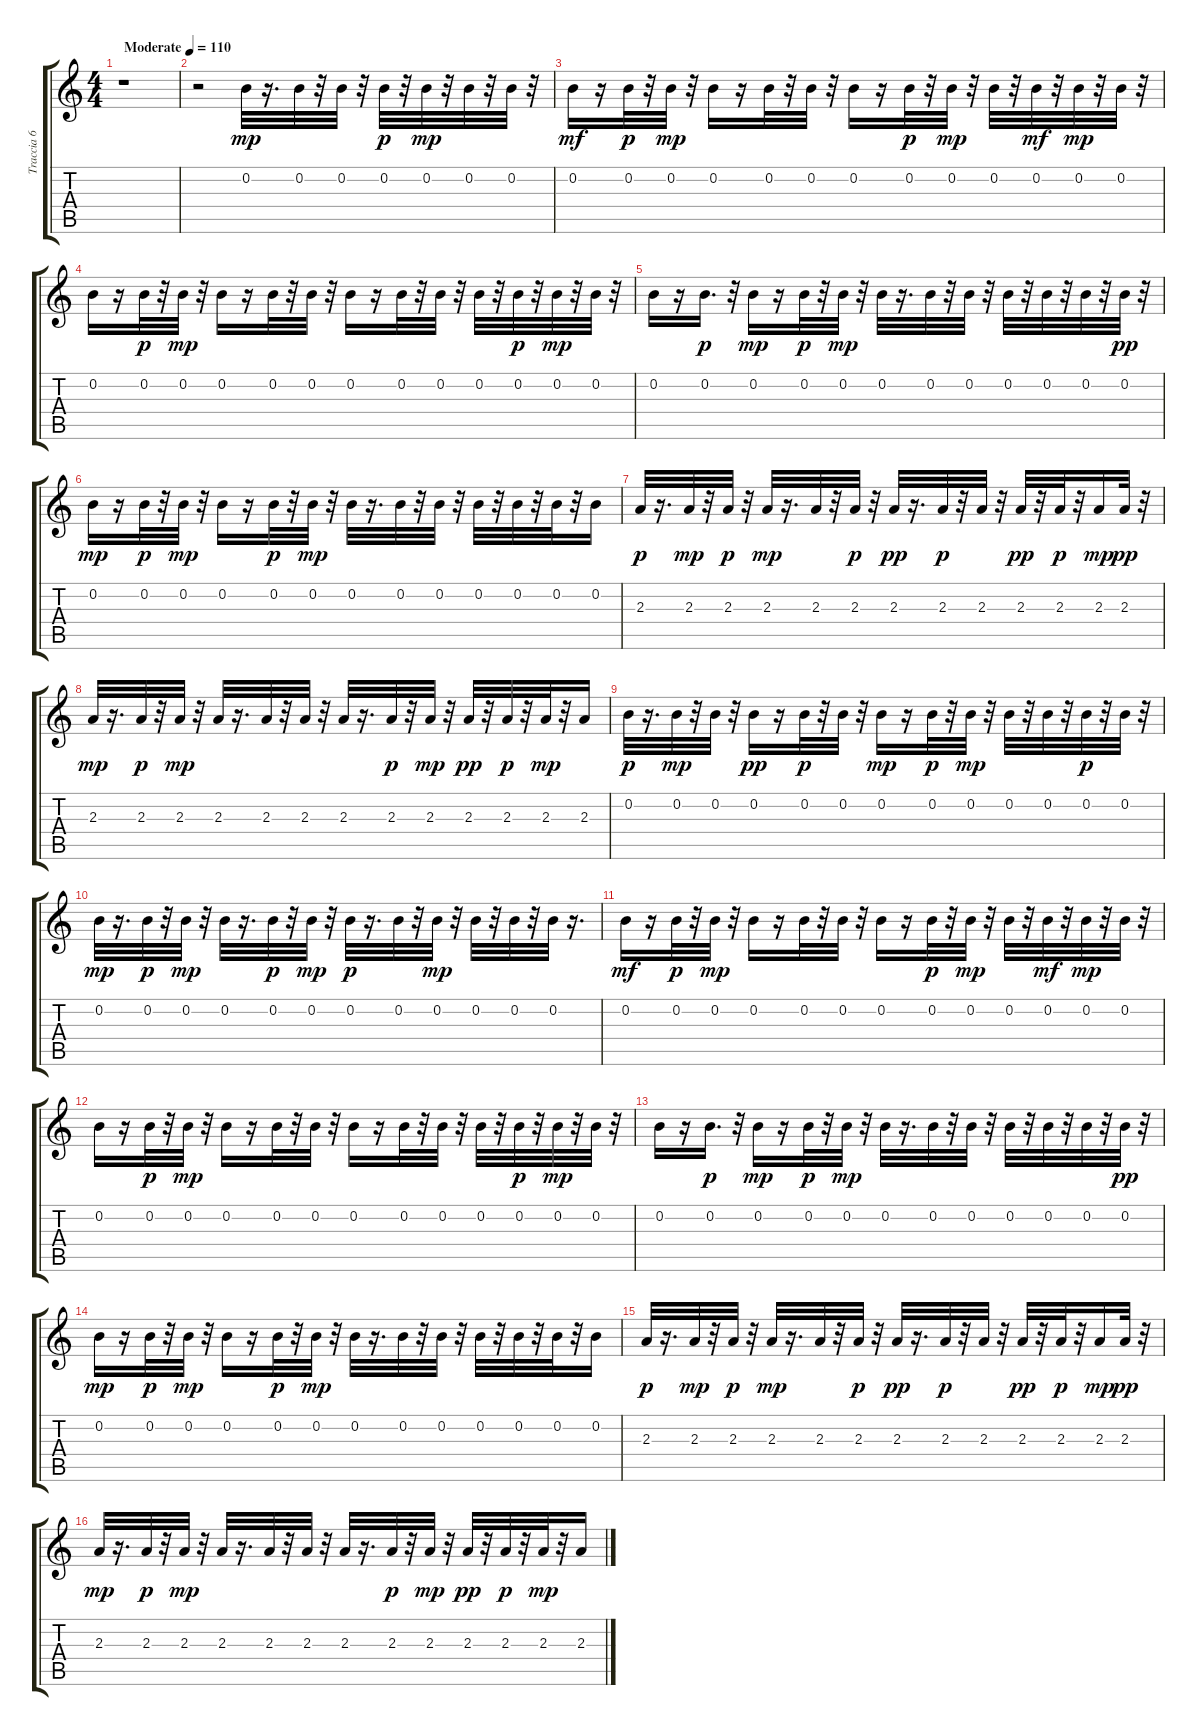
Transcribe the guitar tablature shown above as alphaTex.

\track ("Traccia 6" "Traccia 6") {instrument electricguitarmuted}
\staff {score tabs}
\tuning (E4 B3 G3 D3 A2 E2) {hide}
\ts (4 4)
\tempo (110 "Moderate")
\clef g2
\ks c
r.1{dy mp instrument electricguitarmuted} |
r.2 0.2.32 r.16{d} 0.2.32 r.32 0.2.32 r.32 0.2.32{dy p} r.32 0.2.32{dy mp} r.32 0.2.32 r.32 0.2.32 r.32 |
0.2.16{dy mf} r.16 0.2.32{dy p} r.32 0.2.32{dy mp} r.32 0.2.16 r.16 0.2.32 r.32 0.2.32 r.32 0.2.16 r.16 0.2.32{dy p} r.32 0.2.32{dy mp} r.32 0.2.32 r.32 0.2.32{dy mf} r.32 0.2.32{dy mp} r.32 0.2.32 r.32 |
0.2.16 r.16 0.2.32{dy p} r.32 0.2.32{dy mp} r.32 0.2.16 r.16 0.2.32 r.32 0.2.32 r.32 0.2.16 r.16 0.2.32 r.32 0.2.32 r.32 0.2.32 r.32 0.2.32{dy p} r.32 0.2.32{dy mp} r.32 0.2.32 r.32 |
0.2.16 r.16 0.2.16{d dy p} r.32 0.2.16{dy mp} r.16 0.2.32{dy p} r.32 0.2.32{dy mp} r.32 0.2.32 r.16{d} 0.2.32 r.32 0.2.32 r.32 0.2.32 r.32 0.2.32 r.32 0.2.32 r.32 0.2.32{dy pp} r.32 |
0.2.16{dy mp} r.16 0.2.32{dy p} r.32 0.2.32{dy mp} r.32 0.2.16 r.16 0.2.32{dy p} r.32 0.2.32{dy mp} r.32 0.2.32 r.16{d} 0.2.32 r.32 0.2.32 r.32 0.2.32 r.32 0.2.32 r.32 0.2.32 r.32 0.2.16 |
2.3.32{dy p} r.16{d} 2.3.32{dy mp} r.32 2.3.32{dy p} r.32 2.3.32{dy mp} r.16{d} 2.3.32 r.32 2.3.32{dy p} r.32 2.3.32{dy pp} r.16{d} 2.3.32{dy p} r.32 2.3.32 r.32 2.3.32{dy pp} r.32 2.3.32{dy p} r.32 2.3.16{dy mp} 2.3.32{dy pp} r.32 |
2.3.32{dy mp} r.16{d} 2.3.32{dy p} r.32 2.3.32{dy mp} r.32 2.3.32 r.16{d} 2.3.32 r.32 2.3.32 r.32 2.3.32 r.16{d} 2.3.32{dy p} r.32 2.3.32{dy mp} r.32 2.3.32{dy pp} r.32 2.3.32{dy p} r.32 2.3.32{dy mp} r.32 2.3.16 |
0.2.32{dy p} r.16{d} 0.2.32{dy mp} r.32 0.2.32 r.32 0.2.16{dy pp} r.16 0.2.32{dy p} r.32 0.2.32 r.32 0.2.16{dy mp} r.16 0.2.32{dy p} r.32 0.2.32{dy mp} r.32 0.2.32 r.32 0.2.32 r.32 0.2.32{dy p} r.32 0.2.32 r.32 |
0.2.32{dy mp} r.16{d} 0.2.32{dy p} r.32 0.2.32{dy mp} r.32 0.2.32 r.16{d} 0.2.32{dy p} r.32 0.2.32{dy mp} r.32 0.2.32{dy p} r.16{d} 0.2.32 r.32 0.2.32{dy mp} r.32 0.2.32 r.32 0.2.32 r.32 0.2.32 r.16{d} |
0.2.16{dy mf} r.16 0.2.32{dy p} r.32 0.2.32{dy mp} r.32 0.2.16 r.16 0.2.32 r.32 0.2.32 r.32 0.2.16 r.16 0.2.32{dy p} r.32 0.2.32{dy mp} r.32 0.2.32 r.32 0.2.32{dy mf} r.32 0.2.32{dy mp} r.32 0.2.32 r.32 |
0.2.16 r.16 0.2.32{dy p} r.32 0.2.32{dy mp} r.32 0.2.16 r.16 0.2.32 r.32 0.2.32 r.32 0.2.16 r.16 0.2.32 r.32 0.2.32 r.32 0.2.32 r.32 0.2.32{dy p} r.32 0.2.32{dy mp} r.32 0.2.32 r.32 |
0.2.16 r.16 0.2.16{d dy p} r.32 0.2.16{dy mp} r.16 0.2.32{dy p} r.32 0.2.32{dy mp} r.32 0.2.32 r.16{d} 0.2.32 r.32 0.2.32 r.32 0.2.32 r.32 0.2.32 r.32 0.2.32 r.32 0.2.32{dy pp} r.32 |
0.2.16{dy mp} r.16 0.2.32{dy p} r.32 0.2.32{dy mp} r.32 0.2.16 r.16 0.2.32{dy p} r.32 0.2.32{dy mp} r.32 0.2.32 r.16{d} 0.2.32 r.32 0.2.32 r.32 0.2.32 r.32 0.2.32 r.32 0.2.32 r.32 0.2.16 |
2.3.32{dy p} r.16{d} 2.3.32{dy mp} r.32 2.3.32{dy p} r.32 2.3.32{dy mp} r.16{d} 2.3.32 r.32 2.3.32{dy p} r.32 2.3.32{dy pp} r.16{d} 2.3.32{dy p} r.32 2.3.32 r.32 2.3.32{dy pp} r.32 2.3.32{dy p} r.32 2.3.16{dy mp} 2.3.32{dy pp} r.32 |
2.3.32{dy mp} r.16{d} 2.3.32{dy p} r.32 2.3.32{dy mp} r.32 2.3.32 r.16{d} 2.3.32 r.32 2.3.32 r.32 2.3.32 r.16{d} 2.3.32{dy p} r.32 2.3.32{dy mp} r.32 2.3.32{dy pp} r.32 2.3.32{dy p} r.32 2.3.32{dy mp} r.32 2.3.16
